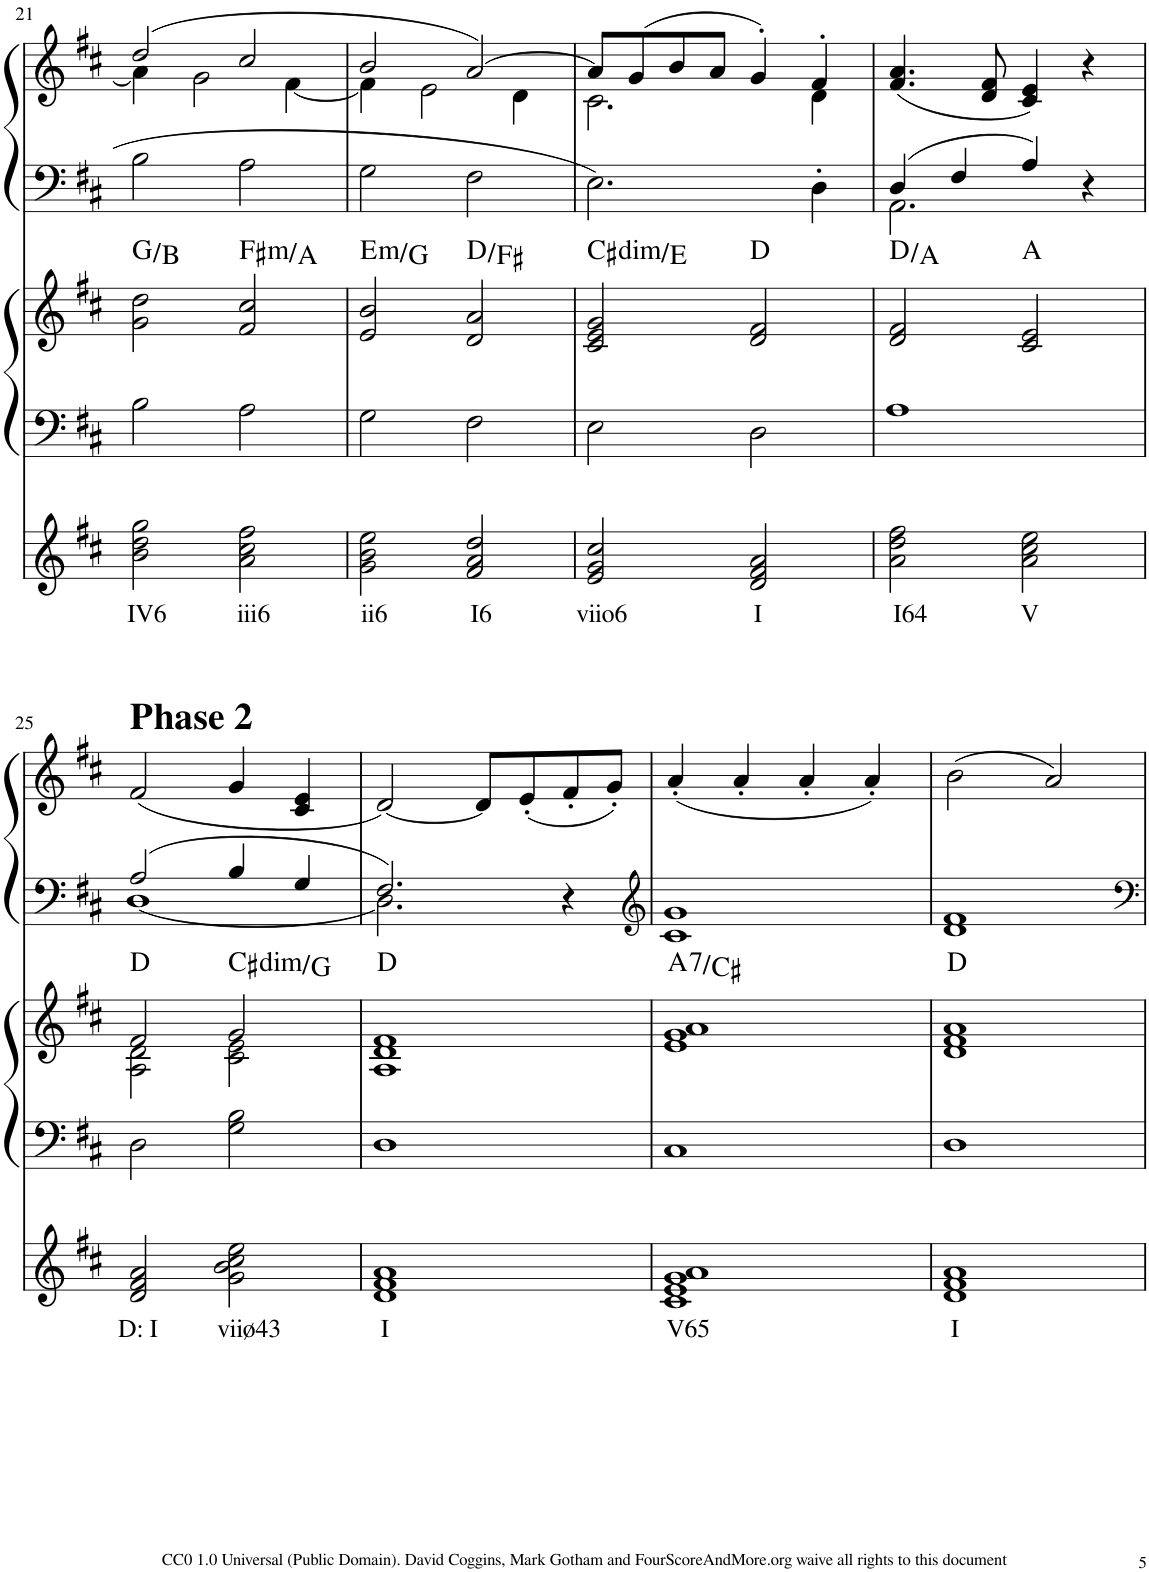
**kern	**text	**kern	**kern	**harte	**kern	**kern
*part3	*part3	*part2	*part2	*part2	*part1	*part1
*staff5	*staff5	*staff4	*staff3	*	*staff2	*staff1
*I"One-stave chords + Roman numerals	*	*I"Chordal reduction and symbols	*	*	*I"Reduced Score	*
!!LO:PB:g=z
*clefG2	*	*clefF4	*clefG2	*	*clefF4	*clefG2
*k[f#c#]	*	*k[f#c#]	*k[f#c#]	*	*k[f#c#]	*k[f#c#]
*	*	*D:	*D:	*	*D:	*D:
*M2/2	*	*M2/2	*M2/2	*	*M2/2	*M2/2
*met(c|)	*	*met(c|)	*met(c|)	*	*met(c|)	*met(c|)
=21	=21	=21	=21	=21	=21	=21
!	!LO:LY:b	!	!	!	!	!
*	*	*	*	*	*	*^
2b\ 2dd\ 2gg\	IV6	2B\	2g\ 2dd\	G:maj/3	2B\	(2dd/	4a\]
.	.	.	.	.	.	.	2g\
!	!LO:LY:b	!	!	!LO:H:kt=m	!	!	!
2a\ 2cc#\ 2ff#\	iii6	2A\	2f#/ 2cc#/	F#:min/b3	2A\	2cc#/	.
.	.	.	.	.	.	.	[4f#\
=22	=22	=22	=22	=22	=22	=22	=22
!	!LO:LY:b	!	!	!LO:H:kt=m	!	!	!
2g\ 2b\ 2ee\	ii6	2G\	2e/ 2b/	E:min/b3	2G\	2b/	4f#\]
.	.	.	.	.	.	.	2e\
!	!LO:LY:b	!	!	!	!	!	!
2f#/ 2a/ 2dd/	I6	2F#\	2d/ 2a/	D:maj/3	2F#\	[2a/)	.
.	.	.	.	.	.	.	4d\
=23	=23	=23	=23	=23	=23	=23	=23
!	!LO:LY:b	!	!	!LO:H:kt=dim	!	!	!
2e/ 2g/ 2cc#/	viio6	2E\	2c#/ 2e/ 2g/	C#:dim/b3	2.E\	8a/L]	2.c#\
.	.	.	.	.	.	(8g/	.
.	.	.	.	.	.	8b/	.
.	.	.	.	.	.	8a/J	.
!	!LO:LY:b	!	!	!	!	!	!
2d/ 2f#/ 2a/	I	2D\	2d/ 2f#/	D:maj	.	4g'/)	.
.	.	.	.	.	4D'\	4f#'/	4d\
=24	=24	=24	=24	=24	=24	=24	=24
!	!LO:LY:b	!	!	!	!	!	!
*	*	*	*	*	*^	*v	*v
2a\ 2dd\ 2ff#\	I64	1A	2d/ 2f#/	D:maj/5	4D/	2.AA\	(4.f#/ 4.a/
.	.	.	.	.	4F#/	.	.
.	.	.	.	.	.	.	8d/ 8f#/
!	!LO:LY:b	!	!	!	!	!	!
2a\ 2cc#\ 2ee\	V	.	2c#/ 2e/	A:maj	4A/	.	4c#/ 4e/)
.	.	.	.	.	4r	4ryy	4r
!!LO:LB:g=z
=25	=25	=25	=25	=25	=25	=25	=25
!	!	!	!	!	!	!	!LO:TX:a:B:t=Phase 2
!	!LO:LY:b	!	!	!	!	!	!
*	*	*	*^	*	*	*	*
2d/ 2f#/ 2a/	D: I	2D\	2f#/	2A\ 2d\	D:maj	2A/	[1D	(2f#/
!	!LO:LY:b	!	!	!	!LO:H:kt=dim	!	!	!
2g\ 2b\ 2cc#\ 2ee\	viiø43	2G\ 2B\	2g/	2c#\ 2e\	C#:dim/b5	4B/	.	4g/
.	.	.	.	.	.	4G/	.	4c#/ 4e/
*	*	*	*v	*v	*	*	*	*
=26	=26	=26	=26	=26	=26	=26	=26
!	!LO:LY:b	!	!	!	!	!	!
1d 1f# 1a	I	1D	1A 1d 1f#	D:maj	2.F#/	2.D\]	[2d/)
.	.	.	.	.	.	.	8d/L]
.	.	.	.	.	.	.	(8e'/
.	.	.	.	.	4r	4ryy	8f#'/
.	.	.	.	.	.	.	8g'/J)
*	*	*	*	*	*v	*v	*
=27	=27	=27	=27	=27	=27	=27
*	*	*	*	*	*clefG2	*
!	!LO:LY:b	!	!	!LO:H:kt=7	!	!
1c# 1e 1g 1a	V65	1C#	1e 1g 1a	A:7/3	1c# 1g	(4a'/
.	.	.	.	.	.	4a'/
.	.	.	.	.	.	4a'/
.	.	.	.	.	.	4a'/)
=28	=28	=28	=28	=28	=28	=28
!	!LO:LY:b	!	!	!	!	!
1d 1f# 1a	I	1D	1d 1f# 1a	D:maj	1d 1f#	(2b\
.	.	.	.	.	.	2a/)
=	=	=	=	=	=	=
*-	*-	*-	*-	*-	*-	*-
